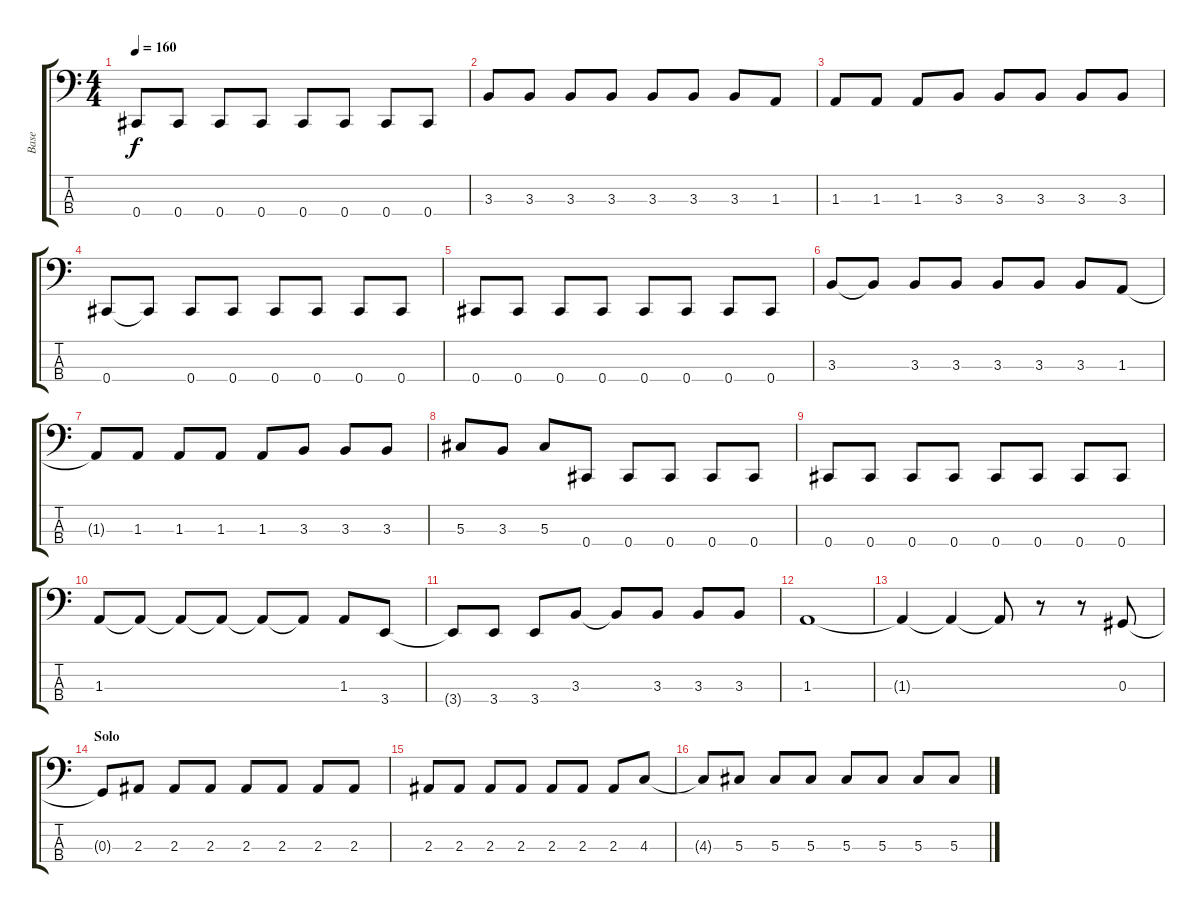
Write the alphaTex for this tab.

\track ("Base" "Base") {instrument electricbasspick}
\staff {score tabs}
\tuning (Gb2 Db2 Ab1 Db1) {hide}
\ts (4 4)
\tempo 160
\clef f4
\ks c
0.4.8{dy f} 0.4.8 0.4.8 0.4.8 0.4.8 0.4.8 0.4.8 0.4.8 |
3.3.8 3.3.8 3.3.8 3.3.8 3.3.8 3.3.8 3.3.8 1.3.8 |
1.3.8 1.3.8 1.3.8 3.3.8 3.3.8 3.3.8 3.3.8 3.3.8 |
0.4.8 0.4{t}.8 0.4.8 0.4.8 0.4.8 0.4.8 0.4.8 0.4.8 |
0.4.8 0.4.8 0.4.8 0.4.8 0.4.8 0.4.8 0.4.8 0.4.8 |
3.3.8 3.3{t}.8 3.3.8 3.3.8 3.3.8 3.3.8 3.3.8 1.3.8 |
1.3{t}.8 1.3.8 1.3.8 1.3.8 1.3.8 3.3.8 3.3.8 3.3.8 |
5.3.8 3.3.8 5.3.8 0.4.8 0.4.8 0.4.8 0.4.8 0.4.8 |
0.4.8 0.4.8 0.4.8 0.4.8 0.4.8 0.4.8 0.4.8 0.4.8 |
1.3.8 1.3{t}.8 1.3{t}.8 1.3{t}.8 1.3{t}.8 1.3{t}.8 1.3.8 3.4.8 |
3.4{t}.8 3.4.8 3.4.8 3.3.8 3.3{t}.8 3.3.8 3.3.8 3.3.8 |
1.3.1 |
1.3{t}.4 1.3{t}.4 1.3{t}.8 r.8 r.8 0.3.8 |
\section ("" "Solo")
0.3{t}.8 2.3.8 2.3.8 2.3.8 2.3.8 2.3.8 2.3.8 2.3.8 |
2.3.8 2.3.8 2.3.8 2.3.8 2.3.8 2.3.8 2.3.8 4.3.8 |
4.3{t}.8 5.3.8 5.3.8 5.3.8 5.3.8 5.3.8 5.3.8 5.3.8
